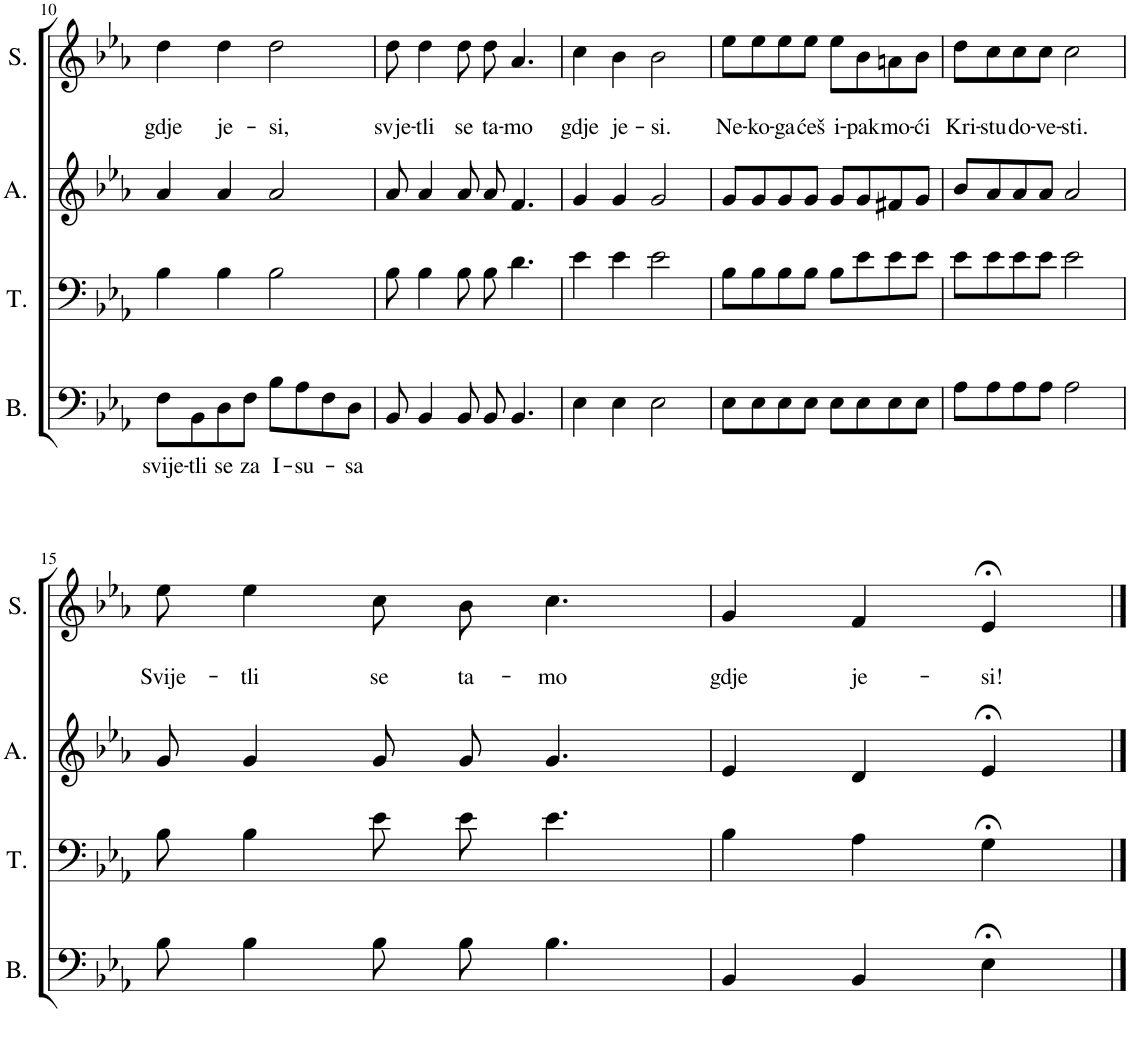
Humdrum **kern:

**kern	**text	**kern	**kern	**kern	**text	**text
*part4	*part4	*part3	*part2	*part1	*part1	*part1
*staff4	*staff4	*staff3	*staff2	*staff1	*staff1	*staff1
*I"Bass	*	*I"Tenor	*I"Alto	*I"Soprano	*	*
*I'B.	*	*I'T.	*I'A.	*I'S.	*	*
!!LO:PB:g=z
*clefF4	*	*clefF4	*clefG2	*clefG2	*	*
*k[b-e-a-]	*	*k[b-e-a-]	*k[b-e-a-]	*k[b-e-a-]	*	*
*M4/4	*	*M4/4	*M4/4	*M4/4	*	*
=10	=10	=10	=10	=10	=10	=10
!	!LO:LY:b	!	!	!	!	!LO:LY:b
8F\L	svije-	4B-\	4a-/	4dd\	.	gdje
!	!LO:LY:b	!	!	!	!	!
8BB-\	-tli	.	.	.	.	.
!	!LO:LY:b	!	!	!	!	!LO:LY:b
8D\	se	4B-\	4a-/	4dd\	.	je-
!	!LO:LY:b	!	!	!	!	!
8F\J	za	.	.	.	.	.
!	!LO:LY:b	!	!	!	!	!LO:LY:b
8B-\L	I-	2B-\	2a-/	2dd\	.	-si,
!	!LO:LY:b	!	!	!	!	!
8A-\	-su-	.	.	.	.	.
8F\	.	.	.	.	.	.
!	!LO:LY:b	!	!	!	!	!
8D\J	-sa	.	.	.	.	.
=11	=11	=11	=11	=11	=11	=11
!	!	!	!	!	!	!LO:LY:b
8BB-/	.	8B-\	8a-/	8dd\	.	svje-
!	!	!	!	!	!	!LO:LY:b
4BB-/	.	4B-\	4a-/	4dd\	.	-tli
!	!	!	!	!	!	!LO:LY:b
8BB-/	.	8B-\	8a-/	8dd\	.	se
!	!	!	!	!	!	!LO:LY:b
8BB-/	.	8B-\	8a-/	8dd\	.	ta-
!	!	!	!	!	!	!LO:LY:b
4.BB-/	.	4.d\	4.f/	4.a-/	.	-mo
=12	=12	=12	=12	=12	=12	=12
!	!	!	!	!	!	!LO:LY:b
4E-\	.	4e-\	4g/	4cc\	.	gdje
!	!	!	!	!	!	!LO:LY:b
4E-\	.	4e-\	4g/	4b-\	.	je-
!	!	!	!	!	!	!LO:LY:b
2E-\	.	2e-\	2g/	2b-\	.	-si.
=13	=13	=13	=13	=13	=13	=13
!	!	!	!	!	!	!LO:LY:b
8E-\L	.	8B-\L	8g/L	8ee-\L	.	Ne-
!	!	!	!	!	!	!LO:LY:b
8E-\	.	8B-\	8g/	8ee-\	.	-ko-
!	!	!	!	!	!	!LO:LY:b
8E-\	.	8B-\	8g/	8ee-\	.	-ga
!	!	!	!	!	!	!LO:LY:b
8E-\J	.	8B-\J	8g/J	8ee-\J	.	ćeš
!	!	!	!	!	!	!LO:LY:b
8E-\L	.	8B-\L	8g/L	8ee-\L	.	i-
!	!	!	!	!	!	!LO:LY:b
8E-\	.	8e-\	8g/	8b-\	.	-pak
!	!	!	!	!	!	!LO:LY:b
8E-\	.	8e-\	8f#X/	8an\	.	mo-
!	!	!	!	!	!	!LO:LY:b
8E-\J	.	8e-\J	8g/J	8b-\J	.	-ći
=14	=14	=14	=14	=14	=14	=14
!	!	!	!	!	!	!LO:LY:b
8A-\L	.	8e-\L	8b-/L	8dd\L	.	Kri-
!	!	!	!	!	!	!LO:LY:b
8A-\	.	8e-\	8a-/	8cc\	.	-stu
!	!	!	!	!	!	!LO:LY:b
8A-\	.	8e-\	8a-/	8cc\	.	do-
!	!	!	!	!	!	!LO:LY:b
8A-\J	.	8e-\J	8a-/J	8cc\J	.	-ve-
!	!	!	!	!	!	!LO:LY:b
2A-\	.	2e-\	2a-/	2cc\	.	-sti.
!!LO:LB:g=z
=15	=15	=15	=15	=15	=15	=15
!	!	!	!	!	!	!LO:LY:b
8B-\	.	8B-\	8g/	8ee-\	.	Svije-
!	!	!	!	!	!	!LO:LY:b
4B-\	.	4B-\	4g/	4ee-\	.	-tli
!	!	!	!	!	!	!LO:LY:b
8B-\	.	8e-\	8g/	8cc\	.	se
!	!	!	!	!	!	!LO:LY:b
8B-\	.	8e-\	8g/	8b-\	.	ta-
!	!	!	!	!	!	!LO:LY:b
4.B-\	.	4.e-\	4.g/	4.cc\	.	-mo
=16	=16	=16	=16	=16	=16	=16
!	!	!	!	!	!	!LO:LY:b
4BB-/	.	4B-\	4e-/	4g/	.	gdje
!	!	!	!	!	!	!LO:LY:b
4BB-/	.	4A-\	4d/	4f/	.	je-
!	!	!	!	!	!	!LO:LY:b
4E-;<\	.	4G;<\	4e-;</	4e-;</	.	-si!
==	==	==	==	==	==	==
*-	*-	*-	*-	*-	*-	*-
